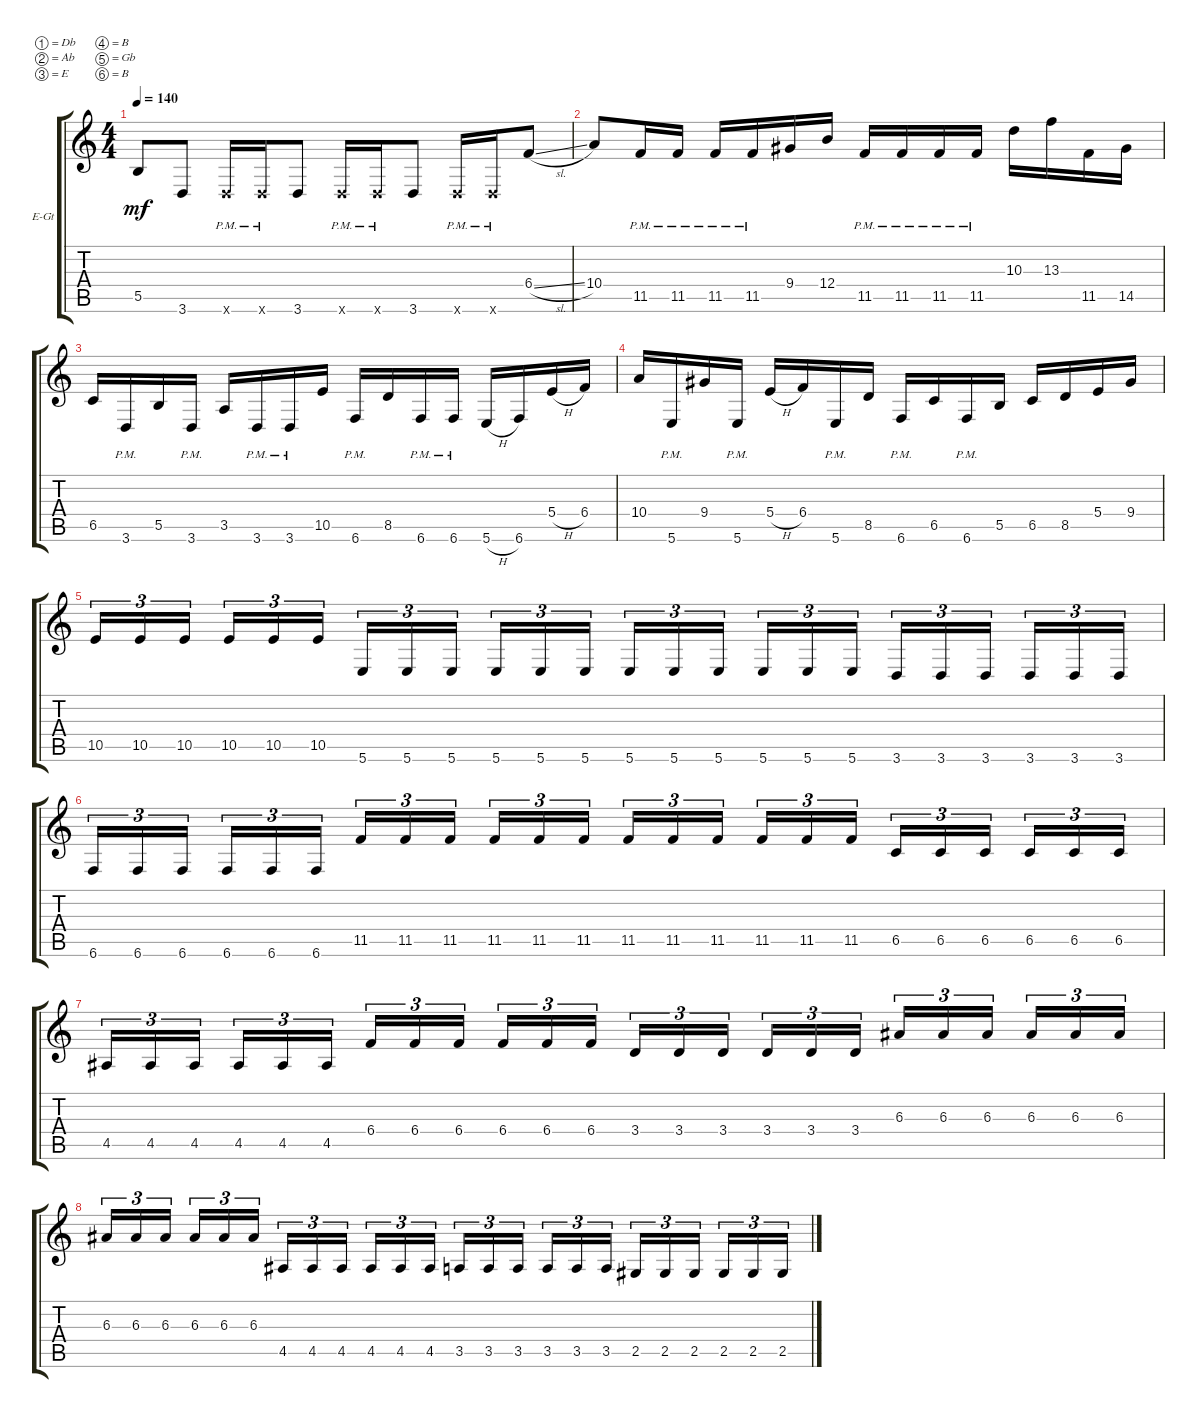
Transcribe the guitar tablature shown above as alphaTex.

\defaultSystemsLayout 4
\bracketExtendMode groupsimilarinstruments
\firstSystemTrackNameOrientation horizontal
\otherSystemsTrackNameOrientation horizontal
\track ("Electric Guitar" "E-Gt") {instrument distortionguitar}
\staff {score tabs}
\tuning (Db4 Ab3 E3 B2 Gb2 B1)
\ts (4 4)
\tempo 140
\clef g2
\ks c
5.5.8{dy mf} 3.6.8 3.6{pm x}.16 3.6{pm x}.16 3.6.8 3.6{pm x}.16 3.6{pm x}.16 3.6.8 3.6{pm x}.16 3.6{pm x}.16 6.4{sl}.8 |
10.4.8 11.5{pm}.16 11.5{pm}.16 11.5{pm}.16 11.5{pm}.16 9.4.16 12.4.16 11.5{pm}.16 11.5{pm}.16 11.5{pm}.16 11.5{pm}.16 10.3.16 13.3.16 11.5.16 14.5.16 |
6.5.16 3.6{pm}.16 5.5.16 3.6{pm}.16 3.5.16 3.6{pm}.16 3.6{pm}.16 10.5.16 6.6{pm}.16 8.5.16 6.6{pm}.16 6.6{pm}.16 5.6{h}.16 6.6.16 5.4{h}.16 6.4.16 |
10.4.16 5.6{pm}.16 9.4.16 5.6{pm}.16 5.4{h}.16 6.4.16 5.6{pm}.16 8.5.16 6.6{pm}.16 6.5.16 6.6{pm}.16 5.5.16 6.5.16 8.5.16 5.4.16 9.4.16 |
10.5.16{tu (3 2)} 10.5.16{tu (3 2)} 10.5.16{tu (3 2)} 10.5.16{tu (3 2)} 10.5.16{tu (3 2)} 10.5.16{tu (3 2)} 5.6.16{tu (3 2)} 5.6.16{tu (3 2)} 5.6.16{tu (3 2)} 5.6.16{tu (3 2)} 5.6.16{tu (3 2)} 5.6.16{tu (3 2)} 5.6.16{tu (3 2)} 5.6.16{tu (3 2)} 5.6.16{tu (3 2)} 5.6.16{tu (3 2)} 5.6.16{tu (3 2)} 5.6.16{tu (3 2)} 3.6.16{tu (3 2)} 3.6.16{tu (3 2)} 3.6.16{tu (3 2)} 3.6.16{tu (3 2)} 3.6.16{tu (3 2)} 3.6.16{tu (3 2)} |
6.6.16{tu (3 2)} 6.6.16{tu (3 2)} 6.6.16{tu (3 2)} 6.6.16{tu (3 2)} 6.6.16{tu (3 2)} 6.6.16{tu (3 2)} 11.5.16{tu (3 2)} 11.5.16{tu (3 2)} 11.5.16{tu (3 2)} 11.5.16{tu (3 2)} 11.5.16{tu (3 2)} 11.5.16{tu (3 2)} 11.5.16{tu (3 2)} 11.5.16{tu (3 2)} 11.5.16{tu (3 2)} 11.5.16{tu (3 2)} 11.5.16{tu (3 2)} 11.5.16{tu (3 2)} 6.5.16{tu (3 2)} 6.5.16{tu (3 2)} 6.5.16{tu (3 2)} 6.5.16{tu (3 2)} 6.5.16{tu (3 2)} 6.5.16{tu (3 2)} |
4.5.16{tu (3 2)} 4.5.16{tu (3 2)} 4.5.16{tu (3 2)} 4.5.16{tu (3 2)} 4.5.16{tu (3 2)} 4.5.16{tu (3 2)} 6.4.16{tu (3 2)} 6.4.16{tu (3 2)} 6.4.16{tu (3 2)} 6.4.16{tu (3 2)} 6.4.16{tu (3 2)} 6.4.16{tu (3 2)} 3.4.16{tu (3 2)} 3.4.16{tu (3 2)} 3.4.16{tu (3 2)} 3.4.16{tu (3 2)} 3.4.16{tu (3 2)} 3.4.16{tu (3 2)} 6.3.16{tu (3 2)} 6.3.16{tu (3 2)} 6.3.16{tu (3 2)} 6.3.16{tu (3 2)} 6.3.16{tu (3 2)} 6.3.16{tu (3 2)} |
6.3.16{tu (3 2)} 6.3.16{tu (3 2)} 6.3.16{tu (3 2)} 6.3.16{tu (3 2)} 6.3.16{tu (3 2)} 6.3.16{tu (3 2)} 4.5.16{tu (3 2)} 4.5.16{tu (3 2)} 4.5.16{tu (3 2)} 4.5.16{tu (3 2)} 4.5.16{tu (3 2)} 4.5.16{tu (3 2)} 3.5.16{tu (3 2)} 3.5.16{tu (3 2)} 3.5.16{tu (3 2)} 3.5.16{tu (3 2)} 3.5.16{tu (3 2)} 3.5.16{tu (3 2)} 2.5.16{tu (3 2)} 2.5.16{tu (3 2)} 2.5.16{tu (3 2)} 2.5.16{tu (3 2)} 2.5.16{tu (3 2)} 2.5.16{tu (3 2)}
